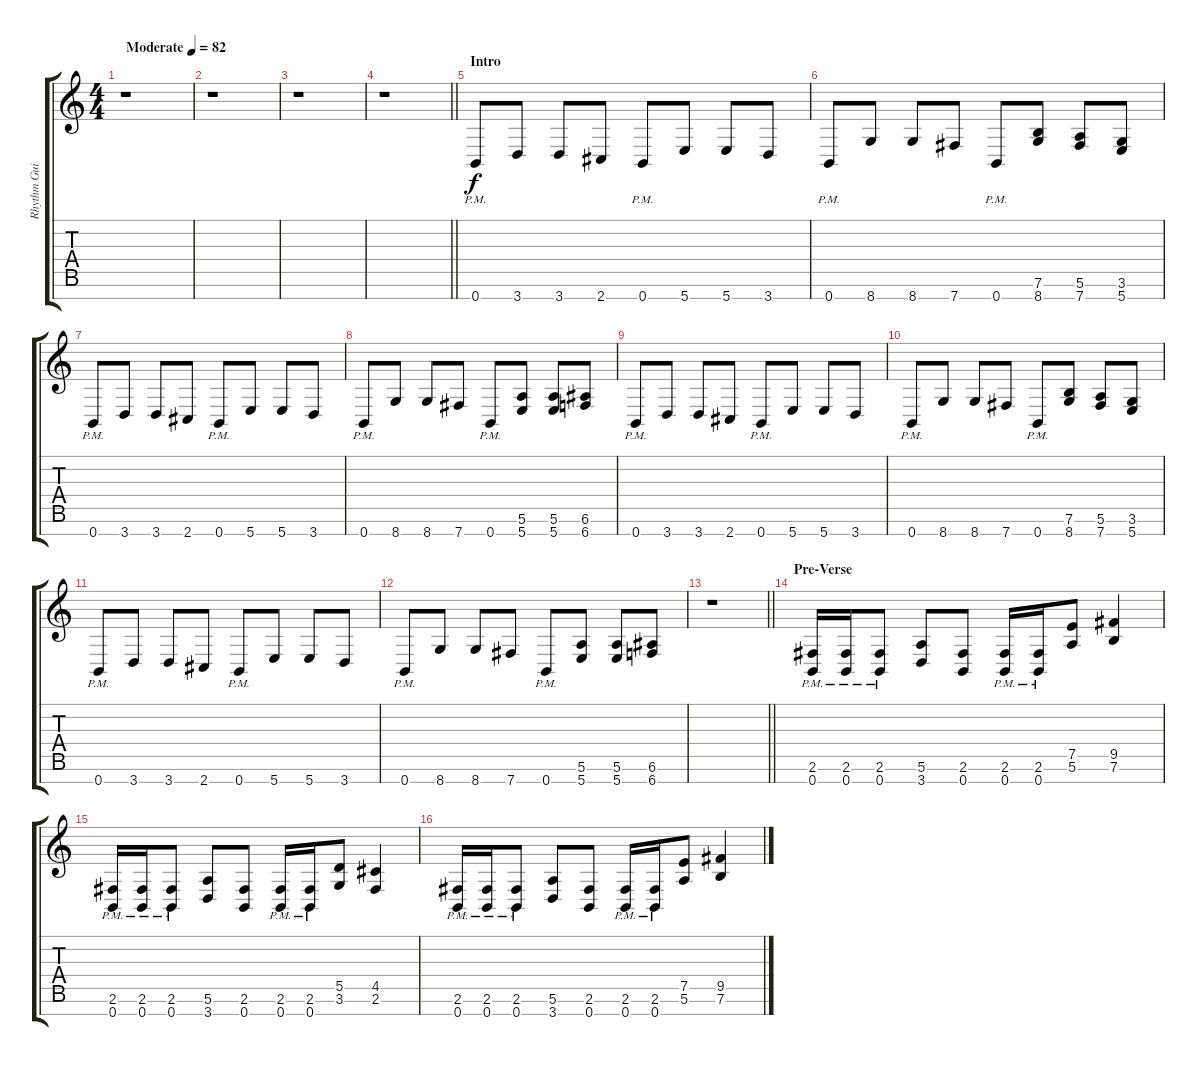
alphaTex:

\track ("Rhythm Guitar I" "Rhythm Gui") {instrument overdrivenguitar}
\staff {score tabs}
\tuning (E4 B3 G3 D3 A2 E2 B1) {hide}
\ts (4 4)
\tempo (82 "Moderate")
\clef g2
\ks c
r.1{dy f instrument overdrivenguitar} |
r.1 |
r.1 |
\barLineRight lightlight
r.1 |
\section ("" "Intro")
0.7{pm}.8 3.7.8 3.7.8 2.7.8 0.7{pm}.8 5.7.8 5.7.8 3.7.8 |
0.7{pm}.8 8.7.8 8.7.8 7.7.8 0.7{pm}.8 (7.6 8.7).8 (5.6 7.7).8 (3.6 5.7).8 |
0.7{pm}.8 3.7.8 3.7.8 2.7.8 0.7{pm}.8 5.7.8 5.7.8 3.7.8 |
0.7{pm}.8 8.7.8 8.7.8 7.7.8 0.7{pm}.8 (5.6 5.7).8 (5.6 5.7).8 (6.6 6.7).8 |
0.7{pm}.8 3.7.8 3.7.8 2.7.8 0.7{pm}.8 5.7.8 5.7.8 3.7.8 |
0.7{pm}.8 8.7.8 8.7.8 7.7.8 0.7{pm}.8 (7.6 8.7).8 (5.6 7.7).8 (3.6 5.7).8 |
0.7{pm}.8 3.7.8 3.7.8 2.7.8 0.7{pm}.8 5.7.8 5.7.8 3.7.8 |
0.7{pm}.8 8.7.8 8.7.8 7.7.8 0.7{pm}.8 (5.6 5.7).8 (5.6 5.7).8 (6.6 6.7).8 |
\barLineRight lightlight
r.1 |
\section ("" "Pre-Verse")
(2.6{pm} 0.7{pm}).16 (2.6{pm} 0.7{pm}).16 (2.6{pm} 0.7{pm}).8 (5.6 3.7).8 (2.6 0.7).8 (2.6{pm} 0.7{pm}).16 (2.6{pm} 0.7{pm}).16 (7.5 5.6).8 (9.5 7.6).4 |
(2.6{pm} 0.7{pm}).16 (2.6{pm} 0.7{pm}).16 (2.6{pm} 0.7{pm}).8 (5.6 3.7).8 (2.6 0.7).8 (2.6{pm} 0.7{pm}).16 (2.6{pm} 0.7{pm}).16 (5.5 3.6).8 (4.5 2.6).4 |
(2.6{pm} 0.7{pm}).16 (2.6{pm} 0.7{pm}).16 (2.6{pm} 0.7{pm}).8 (5.6 3.7).8 (2.6 0.7).8 (2.6{pm} 0.7{pm}).16 (2.6{pm} 0.7{pm}).16 (7.5 5.6).8 (9.5 7.6).4
